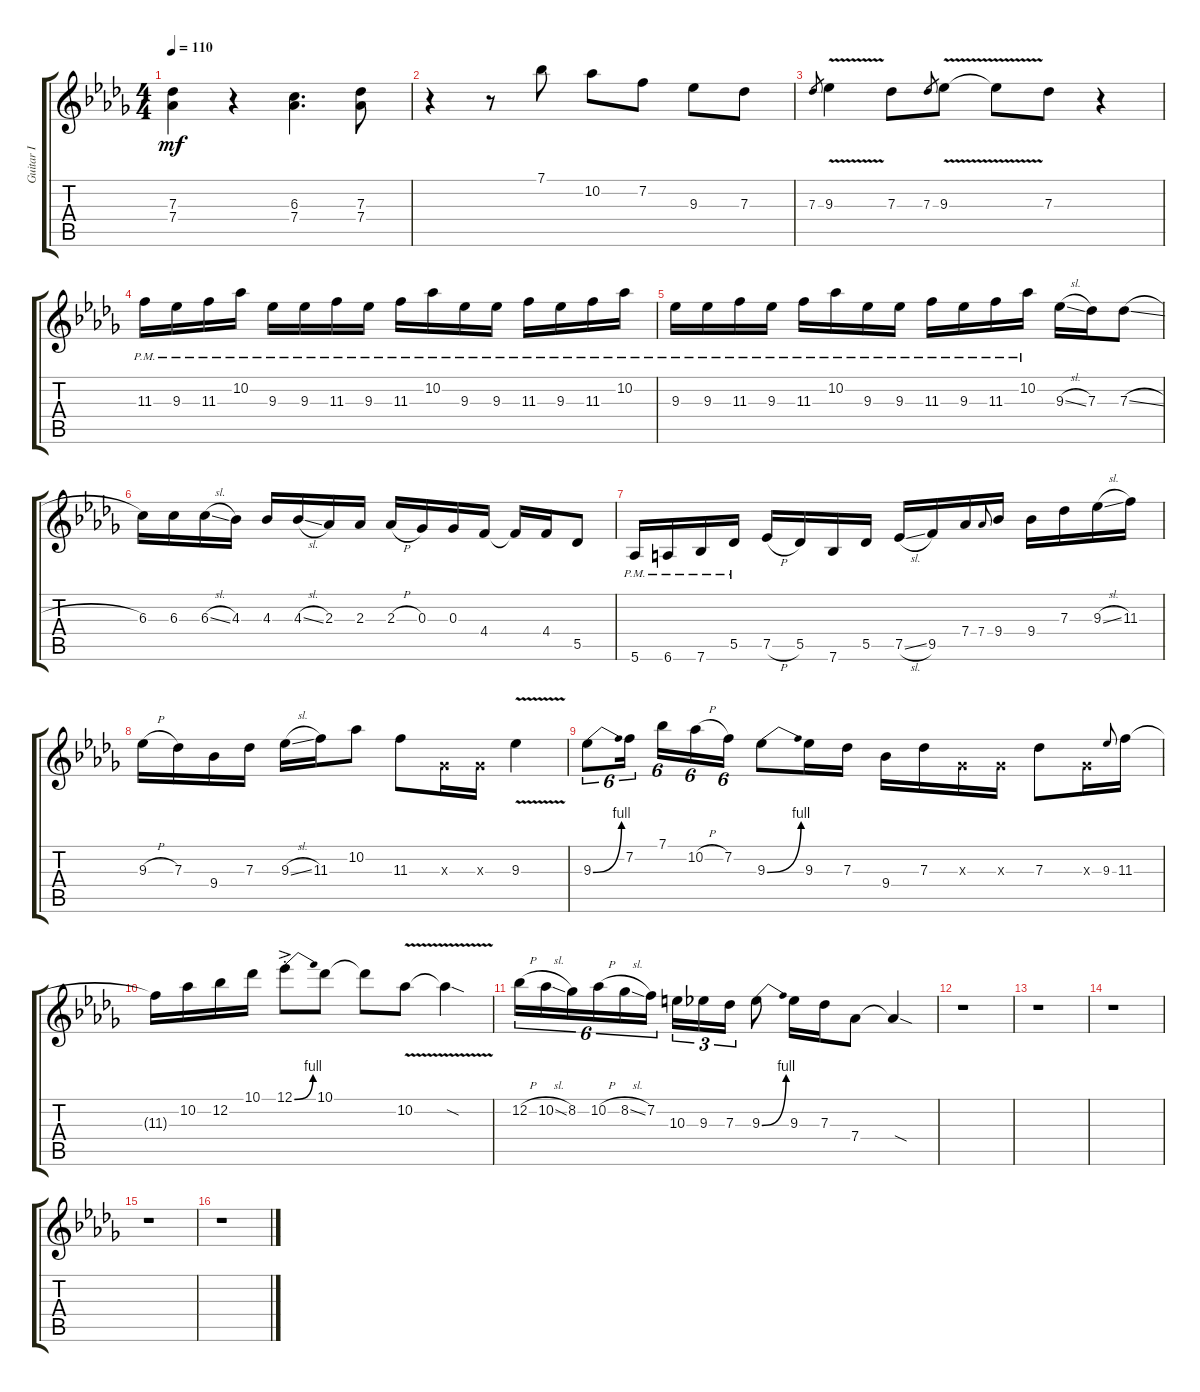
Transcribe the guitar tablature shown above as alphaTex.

\track ("Guitar Ⅰ" "Guitar Ⅰ") {instrument electricguitarjazz}
\staff {score tabs}
\tuning (Eb4 Bb3 Gb3 Db3 Ab2 Eb2) {hide}
\ts (4 4)
\tempo 110
\clef g2
\ks db
(7.3 7.4).4{dy mf} r.4 (6.3 7.4).4{d} (7.3 7.4).8 |
r.4 r.8 7.1.8 10.2.8 7.2.8 9.3.8 7.3.8 |
7.3.8{gr} 9.3{v}.4 7.3.8 7.3.8{gr} 9.3{v}.8 9.3{v t}.8 7.3.8 r.4 |
\section ("" "")
11.3{pm}.16 9.3{pm}.16 11.3{pm}.16 10.2{pm}.16 9.3{pm}.16 9.3{pm}.16 11.3{pm}.16 9.3{pm}.16 11.3{pm}.16 10.2{pm}.16 9.3{pm}.16 9.3{pm}.16 11.3{pm}.16 9.3{pm}.16 11.3{pm}.16 10.2{pm}.16 |
9.3{pm}.16 9.3{pm}.16 11.3{pm}.16 9.3{pm}.16 11.3{pm}.16 10.2{pm}.16 9.3{pm}.16 9.3{pm}.16 11.3{pm}.16 9.3{pm}.16 11.3{pm}.16 10.2{pm}.16 9.3{sl}.16 7.3.16 7.3{sl}.8 |
6.3.16 6.3.16 6.3{sl}.16 4.3.16 4.3.16 4.3{sl}.16 2.3.16 2.3.16 2.3{h}.16 0.3.16 0.3.16 4.4.16 4.4{t}.16 4.4.16 5.5.8 |
5.6{pm}.16 6.6{pm}.16 7.6{pm}.16 5.5{pm}.16 7.5{h}.16 5.5.16 7.6.16 5.5.16 7.5{sl}.16 9.5.16 7.4.16 7.4.8{gr onbeat} 9.4.16 9.4.16 7.3.16 9.3{sl}.16 11.3.16 |
9.3{h}.16 7.3.16 9.4.16 7.3.16 9.3{sl}.16 11.3.16 10.2.8 11.3.8 0.3{x}.16 0.3{x}.16 9.3{v}.4 |
9.3{be (bend 0 0 60 4)}.8{tu (6 4)} 7.2.16{tu (6 4)} 7.1.16{tu (6 4)} 10.2{h}.16{tu (6 4)} 7.2.16{tu (6 4)} 9.3{be (bend 0 0 60 4)}.8 9.3.16 7.3.16 9.4.16 7.3.16 0.3{x}.16 0.3{x}.16 7.3.8 0.3{x}.16 9.3.8{gr onbeat} 11.3.16 |
11.3{t}.16 10.2.16 12.2.16 10.1.16 12.1{be (bend 0 0 60 4) ac st}.8 10.1.8 10.1{t}.8 10.2{v}.8 10.2{v sod t}.4 |
12.2{h}.16{tu (6 4)} 10.2{sl}.16{tu (6 4)} 8.2.16{tu (6 4)} 10.2{h}.16{tu (6 4)} 8.2{sl}.16{tu (6 4)} 7.2.16{tu (6 4)} 10.3.16{tu (3 2)} 9.3.16{tu (3 2)} 7.3.16{tu (3 2)} 9.3{be (bend 0 0 60 4)}.8 9.3.16 7.3.16 7.4.8 7.4{sod t}.4 |
\section ("" "")
r.1 |
r.1 |
r.1 |
r.1 |
r.1
